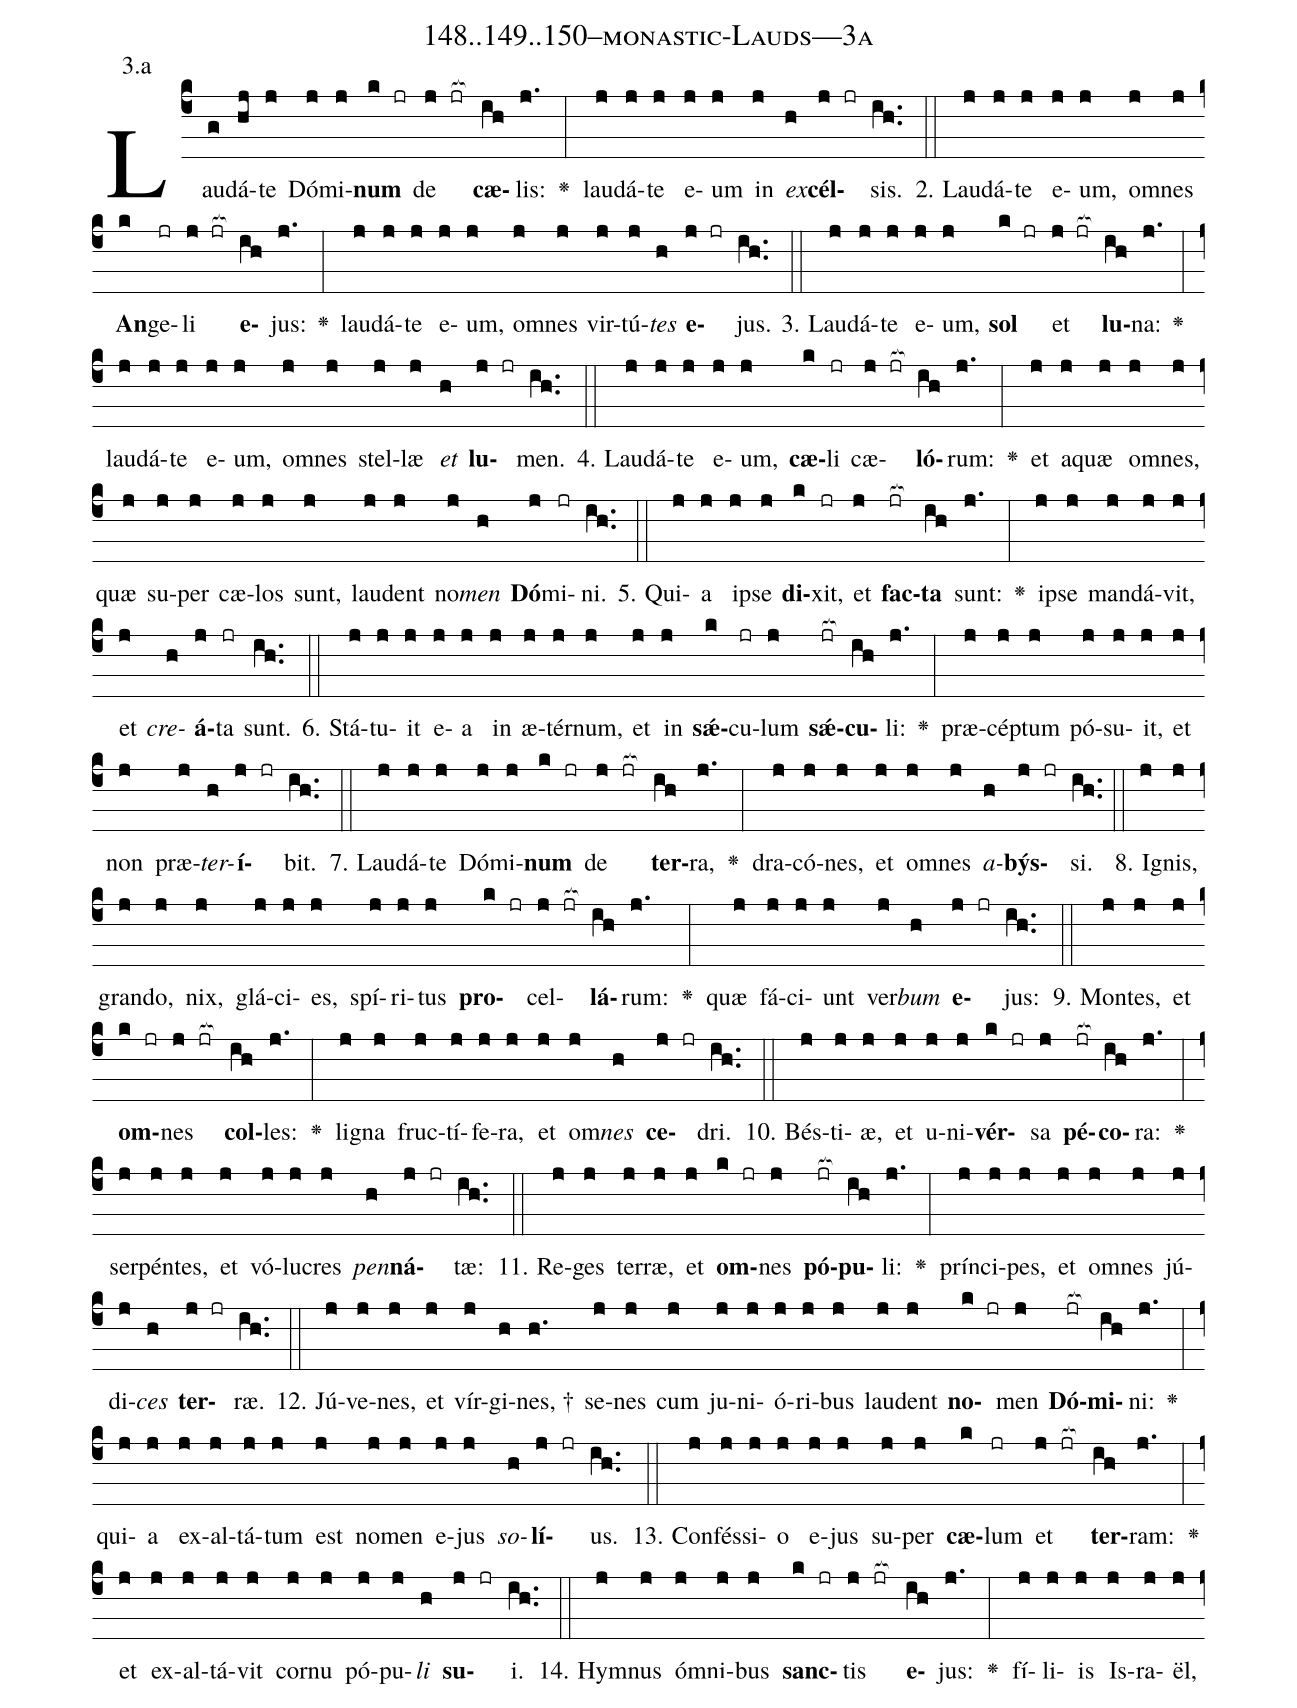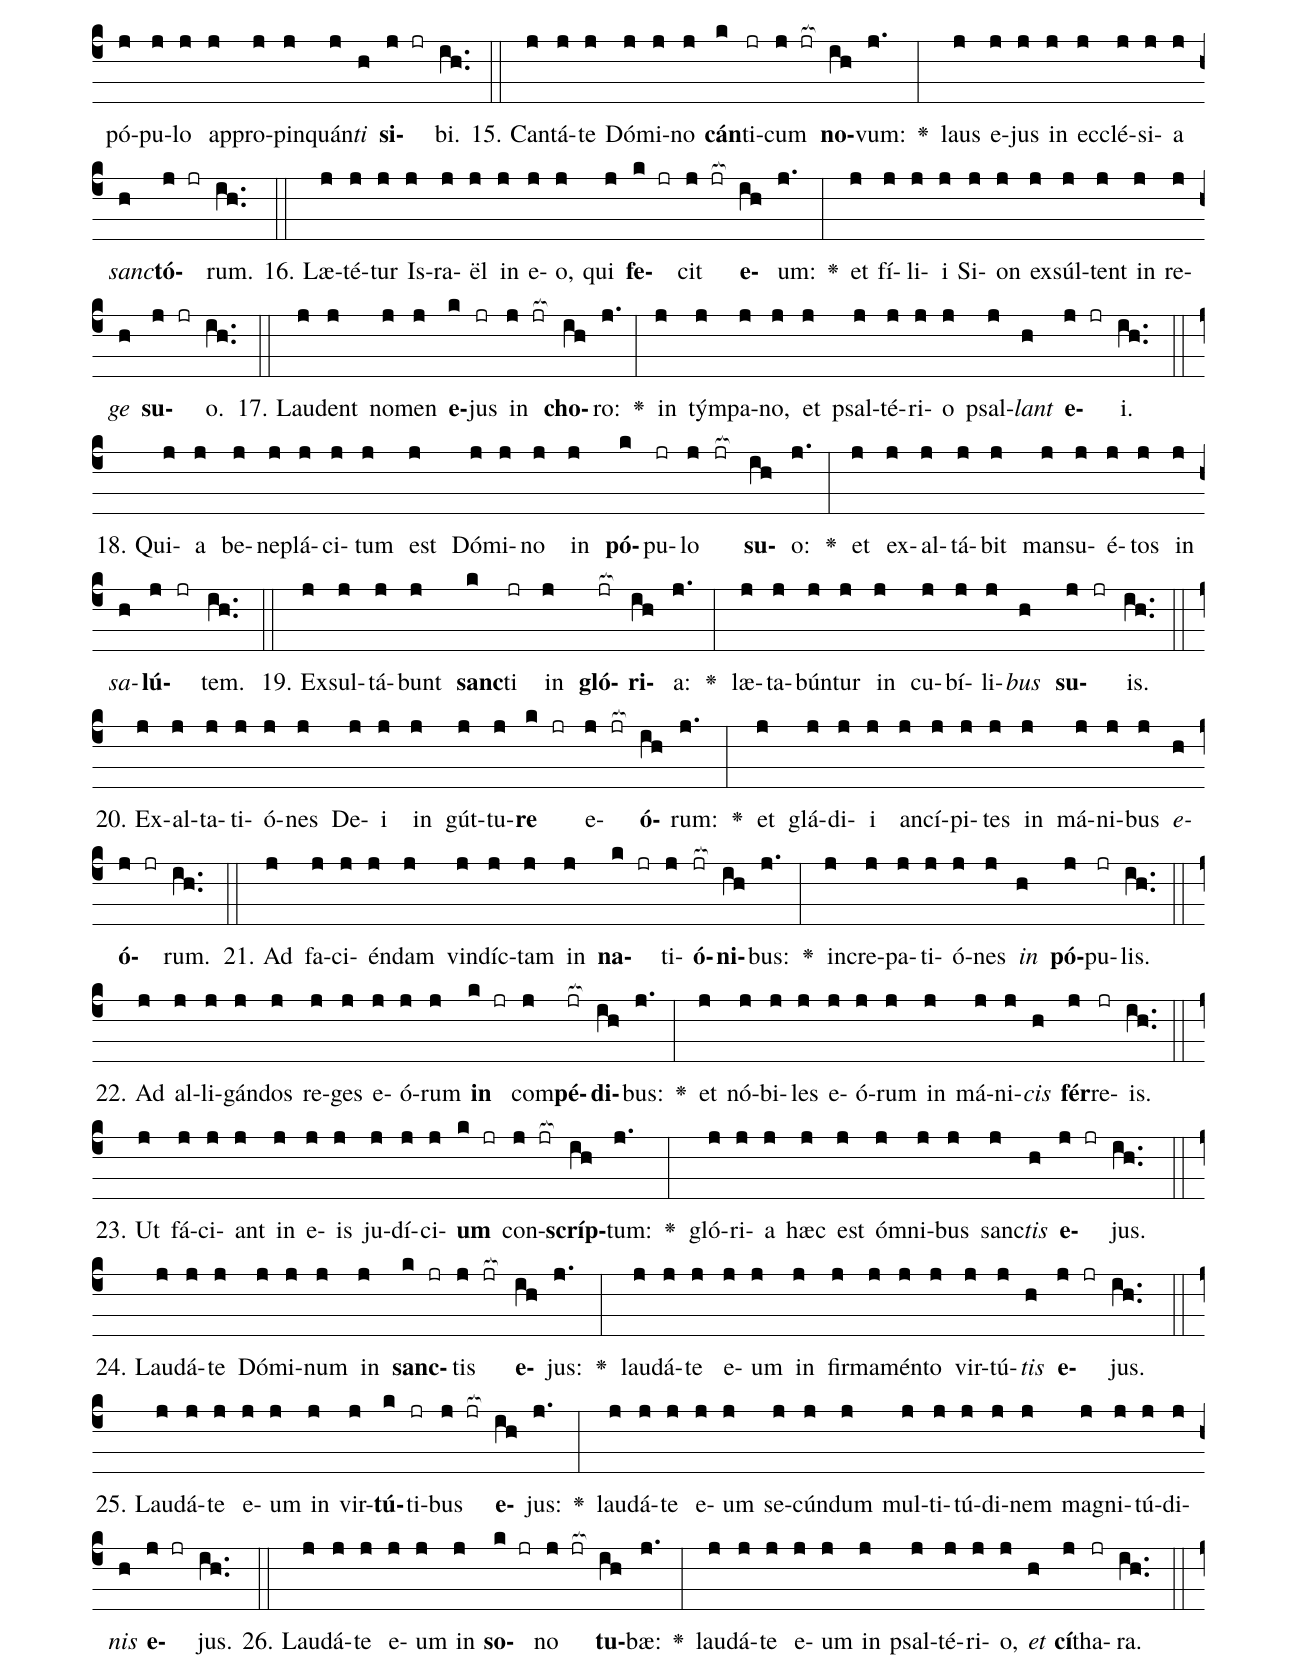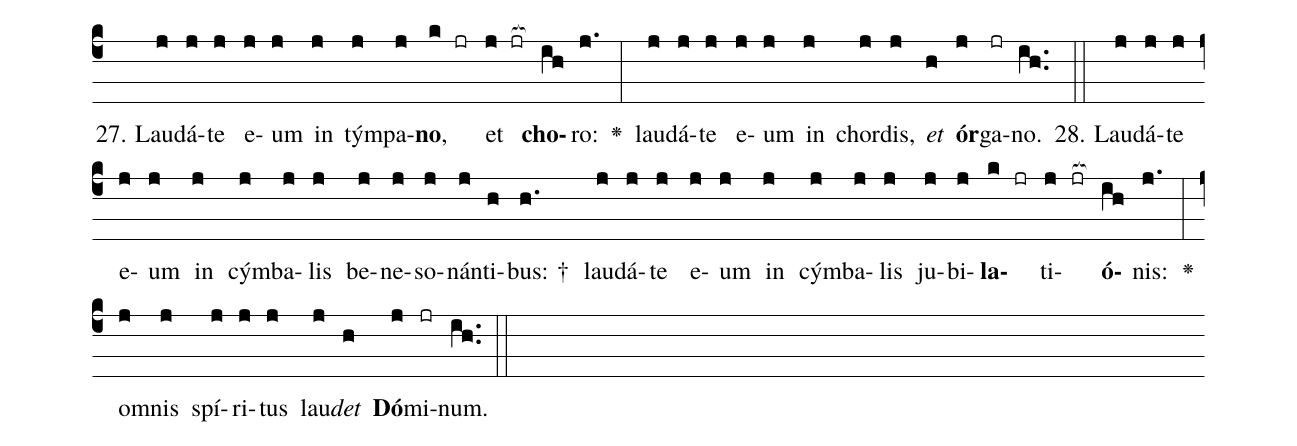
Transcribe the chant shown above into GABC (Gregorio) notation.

name: 148..149..150--monastic-Lauds---3a;
annotation: 3.a;
%%
(c4)Lau(g)dá(hj)te(j) Dó(j)mi(j)<b>num</b>(k jr) de(j jr[ocb:1{]) <b>cæ</b>(ih[ocb:0}])lis:(j.) <v>\greheightstar</v>(:) lau(j)dá(j)te(j) e(j)um(j) in(j) <i>ex</i>(h)<b>cél</b>(j jr)sis.(ih..) (::)
2. Lau(j)dá(j)te(j) e(j)um,(j) om(j)nes(j) <b>An</b>(k)ge(jr)li(j jr[ocb:1{]) <b>e</b>(ih[ocb:0}])jus:(j.) <v>\greheightstar</v>(:) lau(j)dá(j)te(j) e(j)um,(j) om(j)nes(j) vir(j)tú(j)<i>tes</i>(h) <b>e</b>(j jr)jus.(ih..) (::)
3. Lau(j)dá(j)te(j) e(j)um,(j) <b>sol</b>(k jr) et(j jr[ocb:1{]) <b>lu</b>(ih[ocb:0}])na:(j.) <v>\greheightstar</v>(:) lau(j)dá(j)te(j) e(j)um,(j) om(j)nes(j) stel(j)læ(j) <i>et</i>(h) <b>lu</b>(j jr)men.(ih..) (::)
4. Lau(j)dá(j)te(j) e(j)um,(j) <b>cæ</b>(k)li(jr) cæ(j jr[ocb:1{])<b>ló</b>(ih[ocb:0}])rum:(j.) <v>\greheightstar</v>(:) et(j) a(j)quæ(j) om(j)nes,(j) quæ(j) su(j)per(j) cæ(j)los(j) sunt,(j) lau(j)dent(j) no(j)<i>men</i>(h) <b>Dó</b>(j)mi(jr)ni.(ih..) (::)
5. Qui(j)a(j) ip(j)se(j) <b>di</b>(k)xit,(jr) et(j) <b>fac</b>(jr[ocb:1{])<b>ta</b>(ih[ocb:0}]) sunt:(j.) <v>\greheightstar</v>(:) ip(j)se(j) man(j)dá(j)vit,(j) et(j) <i>cre</i>(h)<b>á</b>(j)ta(jr) sunt.(ih..) (::)
6. Stá(j)tu(j)it(j) e(j)a(j) in(j) æ(j)tér(j)num,(j) et(j) in(j) <b>sǽ</b>(k)cu(jr)lum(j) <b>sǽ</b>(jr[ocb:1{])<b>cu</b>(ih[ocb:0}])li:(j.) <v>\greheightstar</v>(:) præ(j)cép(j)tum(j) pó(j)su(j)it,(j) et(j) non(j) præ(j)<i>ter</i>(h)<b>í</b>(j jr)bit.(ih..) (::)
7. Lau(j)dá(j)te(j) Dó(j)mi(j)<b>num</b>(k jr) de(j jr[ocb:1{]) <b>ter</b>(ih[ocb:0}])ra,(j.) <v>\greheightstar</v>(:) dra(j)có(j)nes,(j) et(j) om(j)nes(j) <i>a</i>(h)<b>býs</b>(j jr)si.(ih..) (::)
8. I(j)gnis,(j) gran(j)do,(j) nix,(j) glá(j)ci(j)es,(j) spí(j)ri(j)tus(j) <b>pro</b>(k jr)cel(j jr[ocb:1{])<b>lá</b>(ih[ocb:0}])rum:(j.) <v>\greheightstar</v>(:) quæ(j) fá(j)ci(j)unt(j) ver(j)<i>bum</i>(h) <b>e</b>(j jr)jus:(ih..) (::)
9. Mon(j)tes,(j) et(j) <b>om</b>(k jr)nes(j jr[ocb:1{]) <b>col</b>(ih[ocb:0}])les:(j.) <v>\greheightstar</v>(:) li(j)gna(j) fruc(j)tí(j)fe(j)ra,(j) et(j) om(j)<i>nes</i>(h) <b>ce</b>(j jr)dri.(ih..) (::)
10. Bés(j)ti(j)æ,(j) et(j) u(j)ni(j)<b>vér</b>(k jr)sa(j) <b>pé</b>(jr[ocb:1{])<b>co</b>(ih[ocb:0}])ra:(j.) <v>\greheightstar</v>(:) ser(j)pén(j)tes,(j) et(j) vó(j)lu(j)cres(j) <i>pen</i>(h)<b>ná</b>(j jr)tæ:(ih..) (::)
11. Re(j)ges(j) ter(j)ræ,(j) et(j) <b>om</b>(k jr)nes(j) <b>pó</b>(jr[ocb:1{])<b>pu</b>(ih[ocb:0}])li:(j.) <v>\greheightstar</v>(:) prín(j)ci(j)pes,(j) et(j) om(j)nes(j) jú(j)di(j)<i>ces</i>(h) <b>ter</b>(j jr)ræ.(ih..) (::)
12. Jú(j)ve(j)nes,(j) et(j) vír(j)gi(h)nes, †(h.) se(j)nes(j) cum(j) ju(j)ni(j)ó(j)ri(j)bus(j) lau(j)dent(j) <b>no</b>(k jr)men(j) <b>Dó</b>(jr[ocb:1{])<b>mi</b>(ih[ocb:0}])ni:(j.) <v>\greheightstar</v>(:) qui(j)a(j) ex(j)al(j)tá(j)tum(j) est(j) no(j)men(j) e(j)jus(j) <i>so</i>(h)<b>lí</b>(j jr)us.(ih..) (::)
13. Con(j)fés(j)si(j)o(j) e(j)jus(j) su(j)per(j) <b>cæ</b>(k)lum(jr) et(j jr[ocb:1{]) <b>ter</b>(ih[ocb:0}])ram:(j.) <v>\greheightstar</v>(:) et(j) ex(j)al(j)tá(j)vit(j) cor(j)nu(j) pó(j)pu(j)<i>li</i>(h) <b>su</b>(j jr)i.(ih..) (::)
14. Hym(j)nus(j) óm(j)ni(j)bus(j) <b>sanc</b>(k jr)tis(j jr[ocb:1{]) <b>e</b>(ih[ocb:0}])jus:(j.) <v>\greheightstar</v>(:) fí(j)li(j)is(j) Is(j)ra(j)ël,(j) pó(j)pu(j)lo(j) ap(j)pro(j)pin(j)quán(j)<i>ti</i>(h) <b>si</b>(j jr)bi.(ih..) (::)
15. Can(j)tá(j)te(j) Dó(j)mi(j)no(j) <b>cán</b>(k)ti(jr)cum(j jr[ocb:1{]) <b>no</b>(ih[ocb:0}])vum:(j.) <v>\greheightstar</v>(:) laus(j) e(j)jus(j) in(j) ec(j)clé(j)si(j)a(j) <i>sanc</i>(h)<b>tó</b>(j jr)rum.(ih..) (::)
16. Læ(j)té(j)tur(j) Is(j)ra(j)ël(j) in(j) e(j)o,(j) qui(j) <b>fe</b>(k jr)cit(j jr[ocb:1{]) <b>e</b>(ih[ocb:0}])um:(j.) <v>\greheightstar</v>(:) et(j) fí(j)li(j)i(j) Si(j)on(j) ex(j)súl(j)tent(j) in(j) re(j)<i>ge</i>(h) <b>su</b>(j jr)o.(ih..) (::)
17. Lau(j)dent(j) no(j)men(j) <b>e</b>(k)jus(jr) in(j jr[ocb:1{]) <b>cho</b>(ih[ocb:0}])ro:(j.) <v>\greheightstar</v>(:) in(j) tým(j)pa(j)no,(j) et(j) psal(j)té(j)ri(j)o(j) psal(j)<i>lant</i>(h) <b>e</b>(j jr)i.(ih..) (::)
18. Qui(j)a(j) be(j)ne(j)plá(j)ci(j)tum(j) est(j) Dó(j)mi(j)no(j) in(j) <b>pó</b>(k)pu(jr)lo(j jr[ocb:1{]) <b>su</b>(ih[ocb:0}])o:(j.) <v>\greheightstar</v>(:) et(j) ex(j)al(j)tá(j)bit(j) man(j)su(j)é(j)tos(j) in(j) <i>sa</i>(h)<b>lú</b>(j jr)tem.(ih..) (::)
19. Ex(j)sul(j)tá(j)bunt(j) <b>sanc</b>(k)ti(jr) in(j) <b>gló</b>(jr[ocb:1{])<b>ri</b>(ih[ocb:0}])a:(j.) <v>\greheightstar</v>(:) læ(j)ta(j)bún(j)tur(j) in(j) cu(j)bí(j)li(j)<i>bus</i>(h) <b>su</b>(j jr)is.(ih..) (::)
20. Ex(j)al(j)ta(j)ti(j)ó(j)nes(j) De(j)i(j) in(j) gút(j)tu(j)<b>re</b>(k jr) e(j jr[ocb:1{])<b>ó</b>(ih[ocb:0}])rum:(j.) <v>\greheightstar</v>(:) et(j) glá(j)di(j)i(j) an(j)cí(j)pi(j)tes(j) in(j) má(j)ni(j)bus(j) <i>e</i>(h)<b>ó</b>(j jr)rum.(ih..) (::)
21. Ad(j) fa(j)ci(j)én(j)dam(j) vin(j)díc(j)tam(j) in(j) <b>na</b>(k jr)ti(j)<b>ó</b>(jr[ocb:1{])<b>ni</b>(ih[ocb:0}])bus:(j.) <v>\greheightstar</v>(:) in(j)cre(j)pa(j)ti(j)ó(j)nes(j) <i>in</i>(h) <b>pó</b>(j)pu(jr)lis.(ih..) (::)
22. Ad(j) al(j)li(j)gán(j)dos(j) re(j)ges(j) e(j)ó(j)rum(j) <b>in</b>(k jr) com(j)<b>pé</b>(jr[ocb:1{])<b>di</b>(ih[ocb:0}])bus:(j.) <v>\greheightstar</v>(:) et(j) nó(j)bi(j)les(j) e(j)ó(j)rum(j) in(j) má(j)ni(j)<i>cis</i>(h) <b>fér</b>(j)re(jr)is.(ih..) (::)
23. Ut(j) fá(j)ci(j)ant(j) in(j) e(j)is(j) ju(j)dí(j)ci(j)<b>um</b>(k jr) con(j jr[ocb:1{])<b>scríp</b>(ih[ocb:0}])tum:(j.) <v>\greheightstar</v>(:) gló(j)ri(j)a(j) hæc(j) est(j) óm(j)ni(j)bus(j) sanc(j)<i>tis</i>(h) <b>e</b>(j jr)jus.(ih..) (::)
24. Lau(j)dá(j)te(j) Dó(j)mi(j)num(j) in(j) <b>sanc</b>(k jr)tis(j jr[ocb:1{]) <b>e</b>(ih[ocb:0}])jus:(j.) <v>\greheightstar</v>(:) lau(j)dá(j)te(j) e(j)um(j) in(j) fir(j)ma(j)mén(j)to(j) vir(j)tú(j)<i>tis</i>(h) <b>e</b>(j jr)jus.(ih..) (::)
25. Lau(j)dá(j)te(j) e(j)um(j) in(j) vir(j)<b>tú</b>(k)ti(jr)bus(j jr[ocb:1{]) <b>e</b>(ih[ocb:0}])jus:(j.) <v>\greheightstar</v>(:) lau(j)dá(j)te(j) e(j)um(j) se(j)cún(j)dum(j) mul(j)ti(j)tú(j)di(j)nem(j) ma(j)gni(j)tú(j)di(j)<i>nis</i>(h) <b>e</b>(j jr)jus.(ih..) (::)
26. Lau(j)dá(j)te(j) e(j)um(j) in(j) <b>so</b>(k jr)no(j jr[ocb:1{]) <b>tu</b>(ih[ocb:0}])bæ:(j.) <v>\greheightstar</v>(:) lau(j)dá(j)te(j) e(j)um(j) in(j) psal(j)té(j)ri(j)o,(j) <i>et</i>(h) <b>cí</b>(j)tha(jr)ra.(ih..) (::)
27. Lau(j)dá(j)te(j) e(j)um(j) in(j) tým(j)pa(j)<b>no</b>,(k jr) et(j jr[ocb:1{]) <b>cho</b>(ih[ocb:0}])ro:(j.) <v>\greheightstar</v>(:) lau(j)dá(j)te(j) e(j)um(j) in(j) chor(j)dis,(j) <i>et</i>(h) <b>ór</b>(j)ga(jr)no.(ih..) (::)
28. Lau(j)dá(j)te(j) e(j)um(j) in(j) cým(j)ba(j)lis(j) be(j)ne(j)so(j)nán(j)ti(h)bus: †(h.) lau(j)dá(j)te(j) e(j)um(j) in(j) cým(j)ba(j)lis(j) ju(j)bi(j)<b>la</b>(k jr)ti(j jr[ocb:1{])<b>ó</b>(ih[ocb:0}])nis:(j.) <v>\greheightstar</v>(:) om(j)nis(j) spí(j)ri(j)tus(j) lau(j)<i>det</i>(h) <b>Dó</b>(j)mi(jr)num.(ih..) (::)
